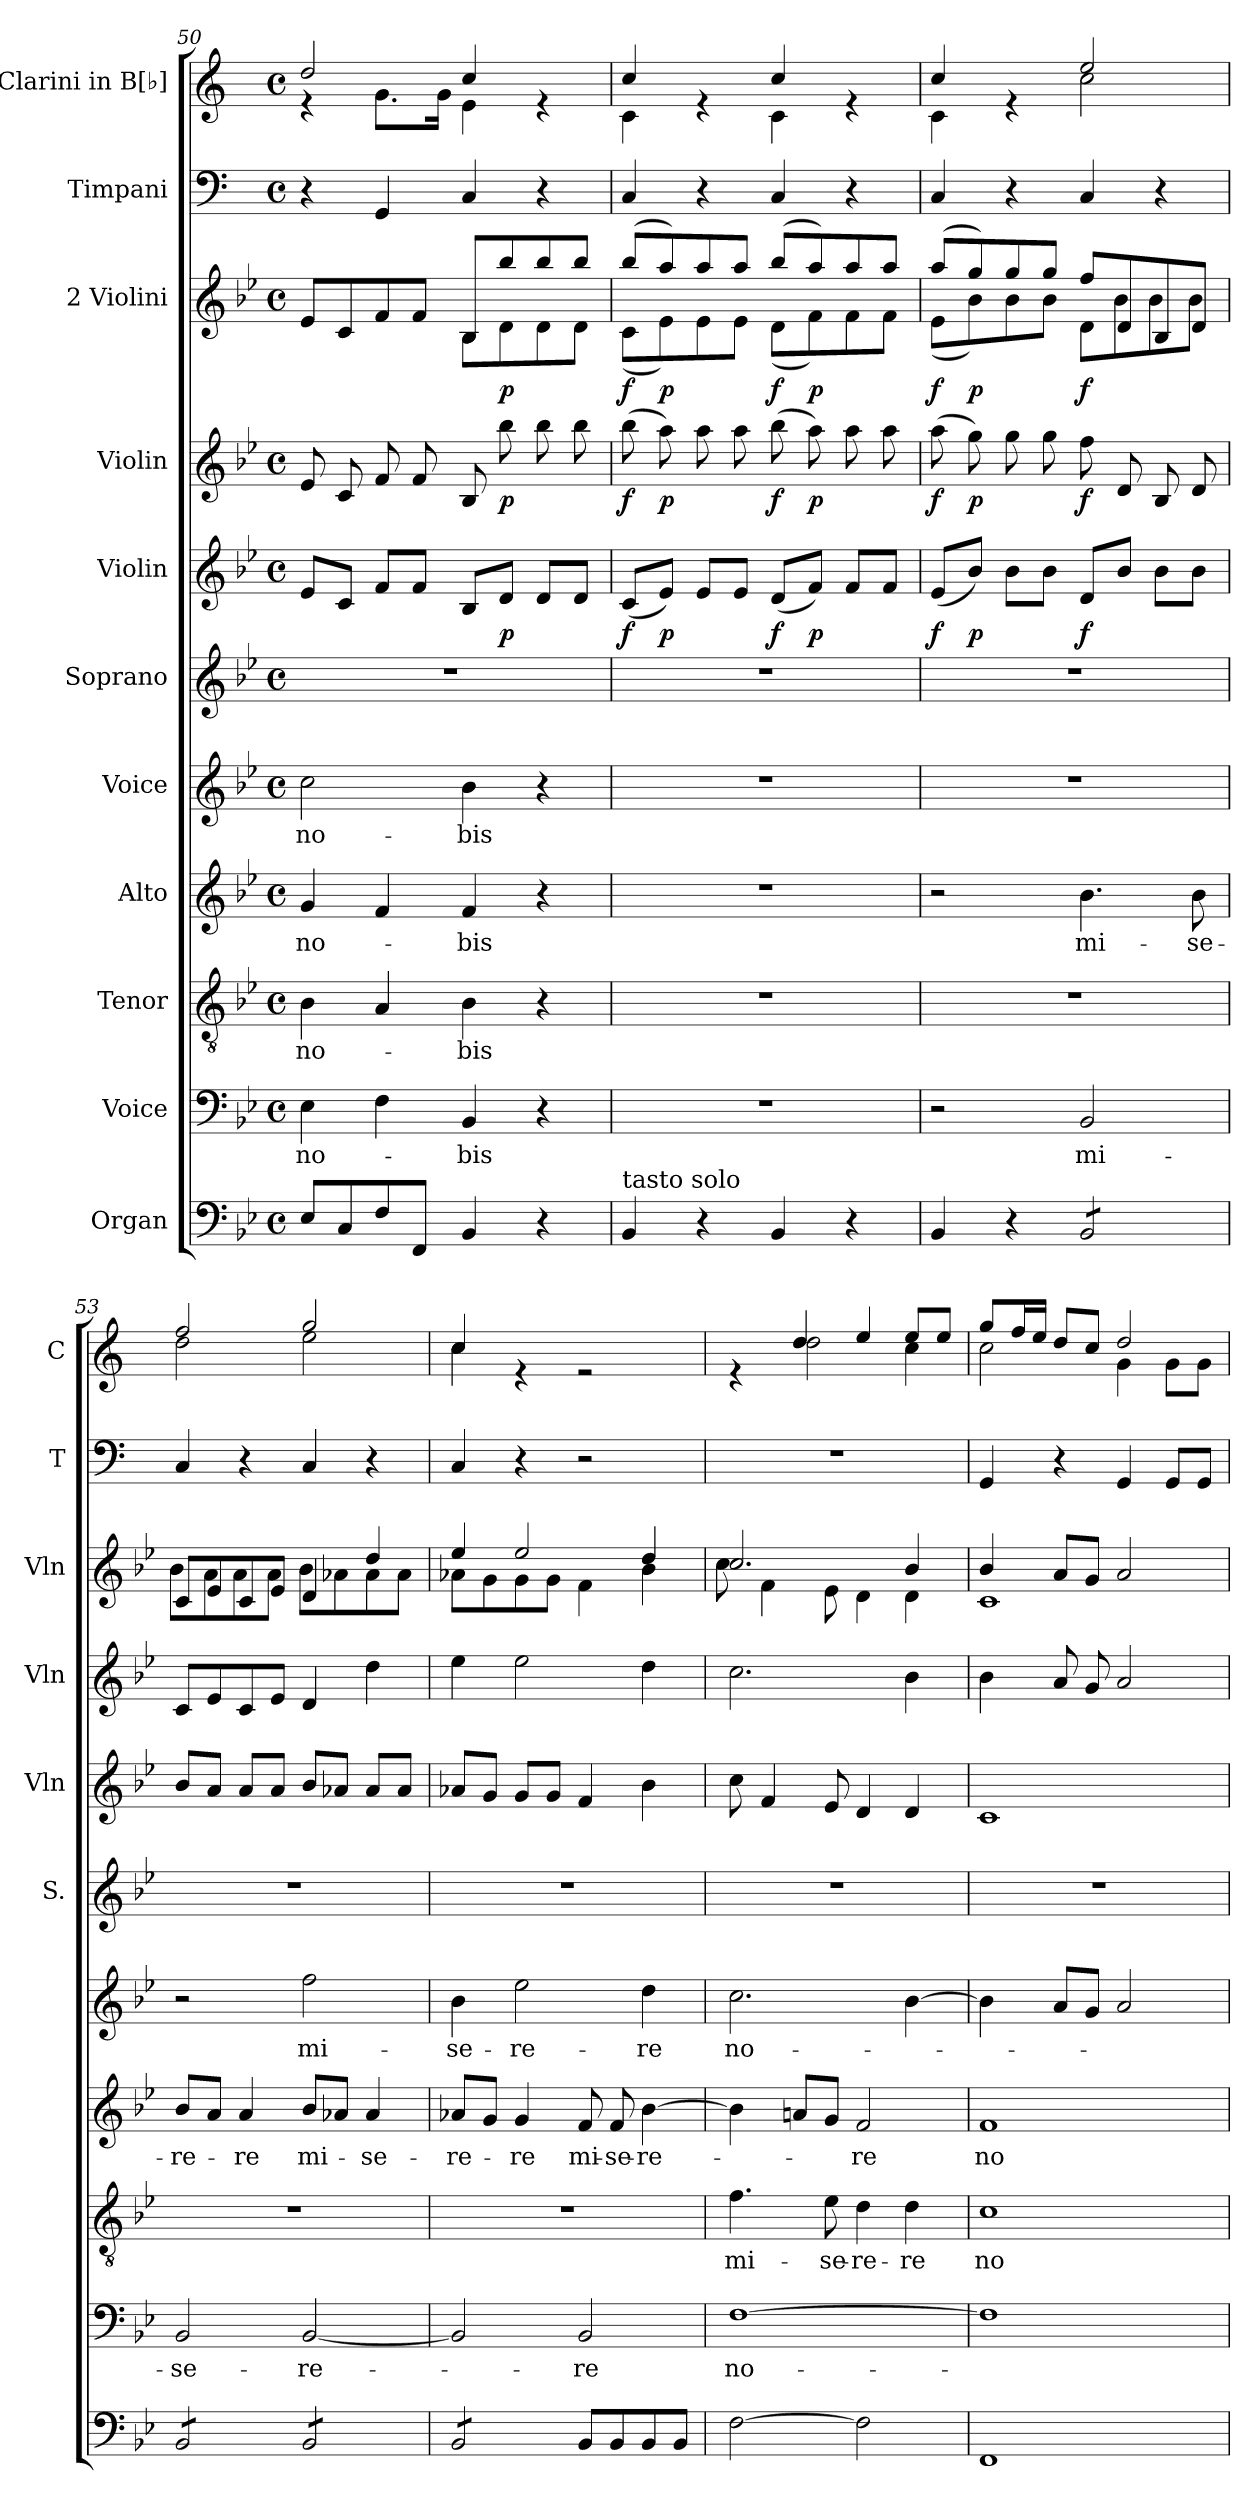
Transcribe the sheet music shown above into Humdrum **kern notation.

**kern	**kern	**text	**kern	**text	**kern	**text	**kern	**text	**kern	**kern	**dynam	**kern	**dynam	**kern	**dynam	**kern	**kern
*part11	*part10	*part10	*part9	*part9	*part8	*part8	*part7	*part7	*part6	*part5	*part5	*part4	*part4	*part3	*part3	*part2	*part1
*staff11	*staff10	*staff10	*staff9	*staff9	*staff8	*staff8	*staff7	*staff7	*staff6	*staff5	*staff5	*staff4	*staff4	*staff3	*staff3	*staff2	*staff1
*I"Organ	*I"Voice	*	*I"Tenor	*	*I"Alto	*	*I"Voice	*	*I"Soprano	*I"Violin	*	*I"Violin	*	*I"2 Violini	*	*I"Timpani	*I"Clarini in B[♭]
*	*	*	*	*	*	*	*	*	*I'S.	*I'Vln	*	*I'Vln	*	*I'Vln	*	*I'T	*I'C
*clefF4	*clefF4	*	*clefGv2	*	*clefG2	*	*clefG2	*	*clefG2	*clefG2	*	*clefG2	*	*clefG2	*	*clefF4	*clefG2
*	*	*	*	*	*	*	*	*	*	*	*	*	*	*	*	*ITrd1c2	*ITrd1c2
*k[b-e-]	*k[b-e-]	*	*k[b-e-]	*	*k[b-e-]	*	*k[b-e-]	*	*k[b-e-]	*k[b-e-]	*	*k[b-e-]	*	*k[b-e-]	*	*k[b-e-]	*k[b-e-]
*M4/4	*M4/4	*	*M4/4	*	*M4/4	*	*M4/4	*	*M4/4	*M4/4	*	*M4/4	*	*M4/4	*	*M4/4	*M4/4
*met(c)	*met(c)	*	*met(c)	*	*met(c)	*	*met(c)	*	*met(c)	*met(c)	*	*met(c)	*	*met(c)	*	*met(c)	*met(c)
=50	=50	=50	=50	=50	=50	=50	=50	=50	=50	=50	=50	=50	=50	=50	=50	=50	=50
!	!	!LO:LY:b	!	!LO:LY:b	!	!LO:LY:b	!	!LO:LY:b	!	!	!	!	!	!	!	!	!
*	*	*	*	*	*	*	*	*	*	*	*	*	*	*^	*	*	*^
8E-/L	4E-\	no-	4B-\	no-	4g/	no-	2cc\	no-	1r	8e-/L	.	8e-/	.	8e-/L	2ryy	.	4r	2cc/	4r
8C/	.	.	.	.	.	.	.	.	.	8c/J	.	8c/	.	8c/	.	.	.	.	.
8F/	4F\	.	4A/	.	4f/	.	.	.	.	8f/L	.	8f/	.	8f/	.	.	4FF/	.	8.f\L
8FF/J	.	.	.	.	.	.	.	.	.	8f/J	.	8f/	.	8f/J	.	.	.	.	.
.	.	.	.	.	.	.	.	.	.	.	.	.	.	.	.	.	.	.	16f\Jk
!	!	!LO:LY:b	!	!LO:LY:b	!	!LO:LY:b	!	!LO:LY:b	!	!	!	!	!	!	!	!	!	!	!
4BB-/	4BB-/	-bis	4B-\	-bis	4f/	-bis	4b-\	-bis	.	8B-/L	.	8B-/	.	8B-/L	8B-\L	.	4BB-/	4b-/	4d\
!	!	!	!	!	!	!	!	!	!	!	!LO:DY:b	!	!LO:DY:b	!	!	!LO:DY:b	!	!	!
.	.	.	.	.	.	.	.	.	.	8d/J	p	8bb-\	p	8bb-/	8d\	p	.	.	.
4r	4r	.	4r	.	4r	.	4r	.	.	8d/L	.	8bb-\	.	8bb-/	8d\	.	4r	4re	4ryy
.	.	.	.	.	.	.	.	.	.	8d/J	.	8bb-\	.	8bb-/J	8d\J	.	.	.	.
=51	=51	=51	=51	=51	=51	=51	=51	=51	=51	=51	=51	=51	=51	=51	=51	=51	=51	=51	=51
!LO:TX:a:t=tasto solo	!	!	!	!	!	!	!	!	!	!	!	!	!	!	!	!	!	!	!
!	!	!	!	!	!	!	!	!	!	!	!LO:DY:b	!	!LO:DY:b	!	!	!LO:DY:b	!	!	!
4BB-/	1r	.	1r	.	1r	.	1r	.	1r	(8c/L	f	(8bb-\	f	(8bb-/L	(8c\L	f	4BB-/	4b-/	4B-\
!	!	!	!	!	!	!	!	!	!	!	!LO:DY:b	!	!LO:DY:b	!	!	!LO:DY:b	!	!	!
.	.	.	.	.	.	.	.	.	.	8e-/J)	p	8aa\)	p	8aa/)	8e-\)	p	.	.	.
4r	.	.	.	.	.	.	.	.	.	8e-/L	.	8aa\	.	8aa/	8e-\	.	4r	4re	4ryy
.	.	.	.	.	.	.	.	.	.	8e-/J	.	8aa\	.	8aa/J	8e-\J	.	.	.	.
!	!	!	!	!	!	!	!	!	!	!	!LO:DY:b	!	!LO:DY:b	!	!	!LO:DY:b	!	!	!
4BB-/	.	.	.	.	.	.	.	.	.	(8d/L	f	(8bb-\	f	(8bb-/L	(8d\L	f	4BB-/	4b-/	4B-\
!	!	!	!	!	!	!	!	!	!	!	!LO:DY:b	!	!LO:DY:b	!	!	!LO:DY:b	!	!	!
.	.	.	.	.	.	.	.	.	.	8f/J)	p	8aa\)	p	8aa/)	8f\)	p	.	.	.
4r	.	.	.	.	.	.	.	.	.	8f/L	.	8aa\	.	8aa/	8f\	.	4r	4re	4ryy
.	.	.	.	.	.	.	.	.	.	8f/J	.	8aa\	.	8aa/J	8f\J	.	.	.	.
=52	=52	=52	=52	=52	=52	=52	=52	=52	=52	=52	=52	=52	=52	=52	=52	=52	=52	=52	=52
!	!	!	!	!	!	!	!	!	!	!	!LO:DY:b	!	!LO:DY:b	!	!	!LO:DY:b	!	!	!
4BB-/	2r	.	1r	.	2r	.	1r	.	1r	(8e-/L	f	(8aa\	f	(8aa/L	(8e-\L	f	4BB-/	4b-/	4B-\
!	!	!	!	!	!	!	!	!	!	!	!LO:DY:b	!	!LO:DY:b	!	!	!LO:DY:b	!	!	!
.	.	.	.	.	.	.	.	.	.	8b-/J)	p	8gg\)	p	8gg/)	8b-\)	p	.	.	.
4r	.	.	.	.	.	.	.	.	.	8b-\L	.	8gg\	.	8gg/	8b-\	.	4r	4re	4ryy
.	.	.	.	.	.	.	.	.	.	8b-\J	.	8gg\	.	8gg/J	8b-\J	.	.	.	.
!	!	!LO:LY:b	!	!	!	!LO:LY:b	!	!	!	!	!LO:DY:b	!	!LO:DY:b	!	!	!LO:DY:b	!	!	!
*tremolo	*	*	*	*	*	*	*	*	*	*	*	*	*	*	*	*	*	*	*
8BB-/L	2BB-/	mi-	.	.	4.b-\	mi-	.	.	.	8d/L	f	8ff\	f	8ff/L	8d\L	f	4BB-/	2dd/	2b-\
8BB-/	.	.	.	.	.	.	.	.	.	8b-/J	.	8d/	.	8d/	8b-\	.	.	.	.
8BB-/	.	.	.	.	.	.	.	.	.	8b-\L	.	8B-/	.	8B-/	8b-\	.	4r	.	.
!	!	!	!	!	!	!LO:LY:b	!	!	!	!	!	!	!	!	!	!	!	!	!
8BB-/J	.	.	.	.	8b-\	-se-	.	.	.	8b-\J	.	8d/	.	8d/J	8b-\J	.	.	.	.
!!LO:PB:g=z	!!
=53	=53	=53	=53	=53	=53	=53	=53	=53	=53	=53	=53	=53	=53	=53	=53	=53	=53	=53	=53
!	!	!LO:LY:b	!	!	!	!LO:LY:b	!	!	!	!	!	!	!	!	!	!	!	!	!
8BB-/L	2BB-/	-se-	1r	.	8b-/L	-re-	2r	.	1r	8b-/L	.	8c/L	.	8c/L	8b-\L	.	4BB-/	2ee-/	2cc\
8BB-/	.	.	.	.	8a/J	.	.	.	.	8a/J	.	8e-/	.	8e-/	8a\	.	.	.	.
!	!	!	!	!	!	!LO:LY:b	!	!	!	!	!	!	!	!	!	!	!	!	!
8BB-/	.	.	.	.	4a/	-re	.	.	.	8a/L	.	8c/	.	8c/	8a\	.	4r	.	.
8BB-/J	.	.	.	.	.	.	.	.	.	8a/J	.	8e-/J	.	8e-/J	8a\J	.	.	.	.
!	!	!LO:LY:b	!	!	!	!LO:LY:b	!	!LO:LY:b	!	!	!	!	!	!	!	!	!	!	!
8BB-/L	[2BB-/	-re-	.	.	8b-/L	mi-	2ff\	mi-	.	8b-/L	.	4d/	.	4d/	8b-\L	.	4BB-/	2ff/	2dd\
8BB-/	.	.	.	.	8a-X/J	.	.	.	.	8a-X/J	.	.	.	.	8a-X\	.	.	.	.
!	!	!	!	!	!	!LO:LY:b	!	!	!	!	!	!	!	!	!	!	!	!	!
8BB-/	.	.	.	.	4a-/	-se-	.	.	.	8a-/L	.	4dd\	.	4dd/	8a-\	.	4r	.	.
8BB-/J	.	.	.	.	.	.	.	.	.	8a-/J	.	.	.	.	8a-\J	.	.	.	.
=54	=54	=54	=54	=54	=54	=54	=54	=54	=54	=54	=54	=54	=54	=54	=54	=54	=54	=54	=54
!	!	!	!	!	!	!LO:LY:b	!	!LO:LY:b	!	!	!	!	!	!	!	!	!	!	!
8BB-/L	2BB-/]	.	1r	.	8a-X/L	-re-	4b-\	-se-	1r	8a-X/L	.	4ee-\	.	4ee-/	8a-X\L	.	4BB-/	4b-/	4b-\
8BB-/	.	.	.	.	8g/J	.	.	.	.	8g/J	.	.	.	.	8g\	.	.	.	.
!	!	!	!	!	!	!LO:LY:b	!	!LO:LY:b	!	!	!	!	!	!	!	!	!	!	!
8BB-/	.	.	.	.	4g/	-re	2ee-\	-re-	.	8g/L	.	2ee-\	.	2ee-/	8g\	.	4r	4re	2.ryy
8BB-/J	.	.	.	.	.	.	.	.	.	8g/J	.	.	.	.	8g\J	.	.	.	.
*Xtremolo	*	*	*	*	*	*	*	*	*	*	*	*	*	*	*	*	*	*	*
!	!	!LO:LY:b	!	!	!	!LO:LY:b	!	!	!	!	!	!	!	!	!	!	!	!	!
8BB-/L	2BB-/	-re	.	.	8f/	mi-	.	.	.	4f/	.	.	.	.	4f\	.	2r	2re	.
!	!	!	!	!	!	!LO:LY:b	!	!	!	!	!	!	!	!	!	!	!	!	!
8BB-/	.	.	.	.	8f/	-se-	.	.	.	.	.	.	.	.	.	.	.	.	.
!	!	!	!	!	!	!LO:LY:b	!	!LO:LY:b	!	!	!	!	!	!	!	!	!	!	!
8BB-/	.	.	.	.	[4b-\	-re-	4dd\	-re	.	4b-\	.	4dd\	.	4dd/	4b-\	.	.	.	.
8BB-/J	.	.	.	.	.	.	.	.	.	.	.	.	.	.	.	.	.	.	.
=55	=55	=55	=55	=55	=55	=55	=55	=55	=55	=55	=55	=55	=55	=55	=55	=55	=55	=55	=55
!	!	!LO:LY:b	!	!LO:LY:b	!	!	!	!LO:LY:b	!	!	!	!	!	!	!	!	!	!	!
[2F\	[1F	no-	4.f\	mi-	4b-\]	.	2.cc\	no-	1r	8cc\	.	2.cc\	.	2.cc/	8cc\	.	1r	4re	4ryy
.	.	.	.	.	.	.	.	.	.	4f/	.	.	.	.	4f\	.	.	.	.
.	.	.	.	.	8an/L	.	.	.	.	.	.	.	.	.	.	.	.	4cc/	2cc\
!	!	!	!	!LO:LY:b	!	!	!	!	!	!	!	!	!	!	!	!	!	!	!
.	.	.	8e-\	-se-	8g/J	.	.	.	.	8e-/	.	.	.	.	8e-\	.	.	.	.
!	!	!	!	!LO:LY:b	!	!LO:LY:b	!	!	!	!	!	!	!	!	!	!	!	!	!
2F\]	.	.	4d\	-re-	2f/	-re	.	.	.	4d/	.	.	.	.	4d\	.	.	4dd/	.
!	!	!	!	!LO:LY:b	!	!	!	!	!	!	!	!	!	!	!	!	!	!	!
.	.	.	4d\	-re	.	.	[4b-\	.	.	4d/	.	4b-\	.	4b-/	4d\	.	.	8dd/L	4b-\
.	.	.	.	.	.	.	.	.	.	.	.	.	.	.	.	.	.	8dd/J	.
=56	=56	=56	=56	=56	=56	=56	=56	=56	=56	=56	=56	=56	=56	=56	=56	=56	=56	=56	=56
!	!	!	!	!LO:LY:b	!	!LO:LY:b	!	!	!	!	!	!	!	!	!	!	!	!	!
1FF	1F]	.	1c	no-	1f	no-	4b-\]	.	1r	1c	.	4b-\	.	4b-/	1c	.	4FF/	8ff/L	2b-\
.	.	.	.	.	.	.	.	.	.	.	.	.	.	.	.	.	.	16ee-/L	.
.	.	.	.	.	.	.	.	.	.	.	.	.	.	.	.	.	.	16dd/JJ	.
.	.	.	.	.	.	.	8a/L	.	.	.	.	8a/	.	8a/L	.	.	4r	8cc/L	.
.	.	.	.	.	.	.	8g/J	.	.	.	.	8g/	.	8g/J	.	.	.	8b-/J	.
.	.	.	.	.	.	.	2a/	.	.	.	.	2a/	.	2a/	.	.	4FF/	2cc/	4f\
.	.	.	.	.	.	.	.	.	.	.	.	.	.	.	.	.	8FF/L	.	8f\L
.	.	.	.	.	.	.	.	.	.	.	.	.	.	.	.	.	8FF/J	.	8f\J
*	*	*	*	*	*	*	*	*	*	*	*	*	*	*v	*v	*	*	*v	*v
=	=	=	=	=	=	=	=	=	=	=	=	=	=	=	=	=	=
*-	*-	*-	*-	*-	*-	*-	*-	*-	*-	*-	*-	*-	*-	*-	*-	*-	*-
